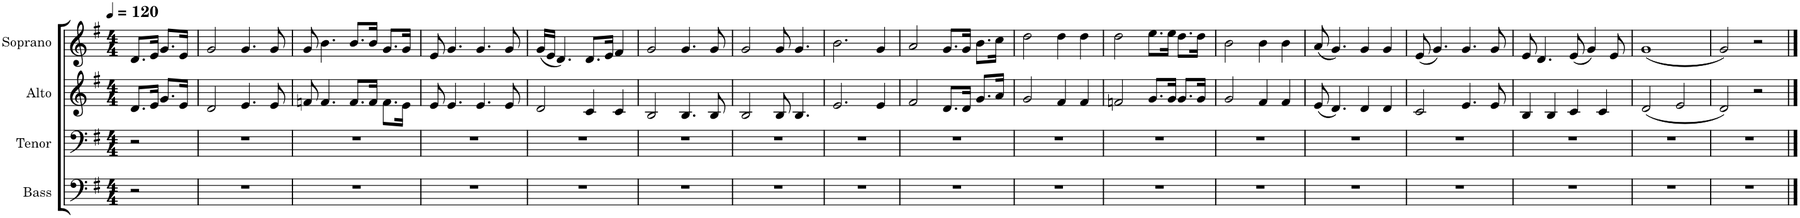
**kern	**kern	**kern	**kern
*part4	*part3	*part2	*part1
*staff4	*staff3	*staff2	*staff1
*I"Bass	*I"Tenor	*I"Alto	*I"Soprano
*I'B.	*I'T.	*I'A.	*I'S.
*clefF4	*clefF4	*clefG2	*clefG2
*k[f#]	*k[f#]	*k[f#]	*k[f#]
*M4/4	*M4/4	*M4/4	*M4/4
*MM120	*MM120	*MM120	*MM120
=	=	=	=
2r	2r	8.d/L	8.d/L
.	.	16e/Jk	16e/Jk
.	.	8.g/L	8.g/L
.	.	16e/Jk	16e/Jk
=1	=1	=1	=1
1r	1r	2d/	2g/
.	.	4.e/	4.g/
.	.	8e/	8g/
=2	=2	=2	=2
1r	1r	8fn/	8g/
.	.	4.f/	4.b\
.	.	8.f/L	8.b/L
.	.	16f/Jk	16b/Jk
.	.	8.f\L	8.g/L
.	.	16e\Jk	16g/Jk
=3	=3	=3	=3
1r	1r	8e/	8e/
.	.	4.e/	4.g/
.	.	4.e/	4.g/
.	.	8e/	8g/
=4	=4	=4	=4
1r	1r	2d/	(16g/LL
.	.	.	16e/JJ
.	.	.	4.d/)
.	.	4c/	8.d/L
.	.	.	16e/Jk
.	.	4c/	4f#/
=5	=5	=5	=5
1r	1r	2B/	2g/
.	.	4.B/	4.g/
.	.	8B/	8g/
=6	=6	=6	=6
1r	1r	2B/	2g/
.	.	8B/	8g/
.	.	4.B/	4.g/
=7	=7	=7	=7
1r	1r	2.e/	2.b\
.	.	4e/	4g/
=8	=8	=8	=8
1r	1r	2f#/	2a/
.	.	8.d/L	8.g/L
.	.	16d/Jk	16g/Jk
.	.	8.g/L	8.b\L
.	.	16a/Jk	16cc\Jk
=9	=9	=9	=9
1r	1r	2g/	2dd\
.	.	4f#/	4dd\
.	.	4f#/	4dd\
=10	=10	=10	=10
1r	1r	2fn/	2dd\
.	.	8.g/L	8.ee\L
.	.	16g/Jk	16ee\Jk
.	.	8.g/L	8.dd\L
.	.	16g/Jk	16dd\Jk
=11	=11	=11	=11
1r	1r	2g/	2b\
.	.	4f#/	4b\
.	.	4f#/	4b\
=12	=12	=12	=12
1r	1r	(8e/	(8a/
.	.	4.d/)	4.g/)
.	.	4d/	4g/
.	.	4d/	4g/
=13	=13	=13	=13
1r	1r	2c/	(8e/
.	.	.	4.g/)
.	.	4.e/	4.g/
.	.	8e/	8g/
=14	=14	=14	=14
1r	1r	4B/	8e/
.	.	.	4.d/
.	.	4B/	.
.	.	4c/	(8e/
.	.	.	4g/)
.	.	4c/	.
.	.	.	8e/
=15	=15	=15	=15
1r	1r	(2d/	(1g
.	.	2e/	.
=16	=16	=16	=16
1r	1r	2d/)	2g/)
.	.	2r	2r
==	==	==	==
*-	*-	*-	*-
